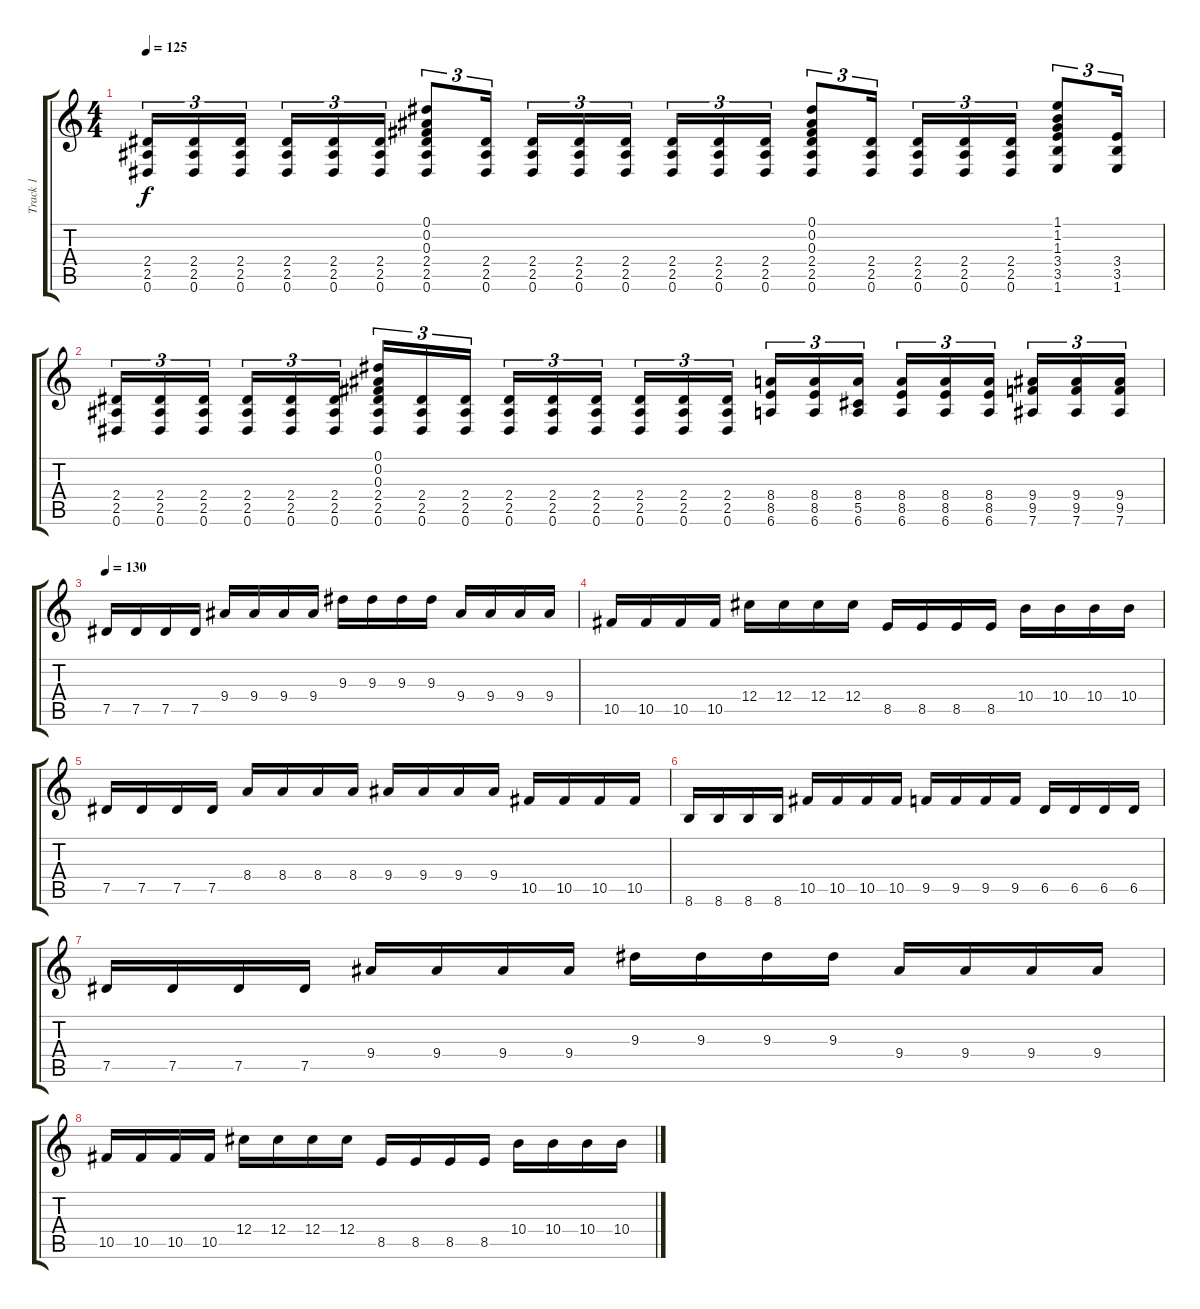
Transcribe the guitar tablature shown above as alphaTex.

\track ("Track 1" "Track 1") {instrument distortionguitar}
\staff {score tabs}
\tuning (Eb4 Bb3 Gb3 Db3 Ab2 Eb2) {hide}
\ts (4 4)
\tempo 125
\clef g2
\ks c
(2.4 2.5 0.6).16{tu (3 2) dy f} (2.4 2.5 0.6).16{tu (3 2)} (2.4 2.5 0.6).16{tu (3 2)} (2.4 2.5 0.6).16{tu (3 2)} (2.4 2.5 0.6).16{tu (3 2)} (2.4 2.5 0.6).16{tu (3 2)} (0.1 0.2 0.3 2.4 2.5 0.6).8{tu (3 2)} (2.4 2.5 0.6).16{tu (3 2)} (2.4 2.5 0.6).16{tu (3 2)} (2.4 2.5 0.6).16{tu (3 2)} (2.4 2.5 0.6).16{tu (3 2)} (2.4 2.5 0.6).16{tu (3 2)} (2.4 2.5 0.6).16{tu (3 2)} (2.4 2.5 0.6).16{tu (3 2)} (0.1 0.2 0.3 2.4 2.5 0.6).8{tu (3 2)} (2.4 2.5 0.6).16{tu (3 2)} (2.4 2.5 0.6).16{tu (3 2)} (2.4 2.5 0.6).16{tu (3 2)} (2.4 2.5 0.6).16{tu (3 2)} (1.1 1.2 1.3 3.4 3.5 1.6).8{tu (3 2)} (3.4 3.5 1.6).16{tu (3 2)} |
(2.4 2.5 0.6).16{tu (3 2)} (2.4 2.5 0.6).16{tu (3 2)} (2.4 2.5 0.6).16{tu (3 2)} (2.4 2.5 0.6).16{tu (3 2)} (2.4 2.5 0.6).16{tu (3 2)} (2.4 2.5 0.6).16{tu (3 2)} (0.1 0.2 0.3 2.4 2.5 0.6).16{tu (3 2)} (2.4 2.5 0.6).16{tu (3 2)} (2.4 2.5 0.6).16{tu (3 2)} (2.4 2.5 0.6).16{tu (3 2)} (2.4 2.5 0.6).16{tu (3 2)} (2.4 2.5 0.6).16{tu (3 2)} (2.4 2.5 0.6).16{tu (3 2)} (2.4 2.5 0.6).16{tu (3 2)} (2.4 2.5 0.6).16{tu (3 2)} (8.4 8.5 6.6).16{tu (3 2)} (8.4 8.5 6.6).16{tu (3 2)} (8.4 5.5 6.6).16{tu (3 2)} (8.4 8.5 6.6).16{tu (3 2)} (8.4 8.5 6.6).16{tu (3 2)} (8.4 8.5 6.6).16{tu (3 2)} (9.4 9.5 7.6).16{tu (3 2)} (9.4 9.5 7.6).16{tu (3 2)} (9.4 9.5 7.6).16{tu (3 2)} |
\tempo 130
7.5.16 7.5.16 7.5.16 7.5.16 9.4.16 9.4.16 9.4.16 9.4.16 9.3.16 9.3.16 9.3.16 9.3.16 9.4.16 9.4.16 9.4.16 9.4.16 |
10.5.16 10.5.16 10.5.16 10.5.16 12.4.16 12.4.16 12.4.16 12.4.16 8.5.16 8.5.16 8.5.16 8.5.16 10.4.16 10.4.16 10.4.16 10.4.16 |
7.5.16 7.5.16 7.5.16 7.5.16 8.4.16 8.4.16 8.4.16 8.4.16 9.4.16 9.4.16 9.4.16 9.4.16 10.5.16 10.5.16 10.5.16 10.5.16 |
8.6.16 8.6.16 8.6.16 8.6.16 10.5.16 10.5.16 10.5.16 10.5.16 9.5.16 9.5.16 9.5.16 9.5.16 6.5.16 6.5.16 6.5.16 6.5.16 |
7.5.16 7.5.16 7.5.16 7.5.16 9.4.16 9.4.16 9.4.16 9.4.16 9.3.16 9.3.16 9.3.16 9.3.16 9.4.16 9.4.16 9.4.16 9.4.16 |
10.5.16 10.5.16 10.5.16 10.5.16 12.4.16 12.4.16 12.4.16 12.4.16 8.5.16 8.5.16 8.5.16 8.5.16 10.4.16 10.4.16 10.4.16 10.4.16
